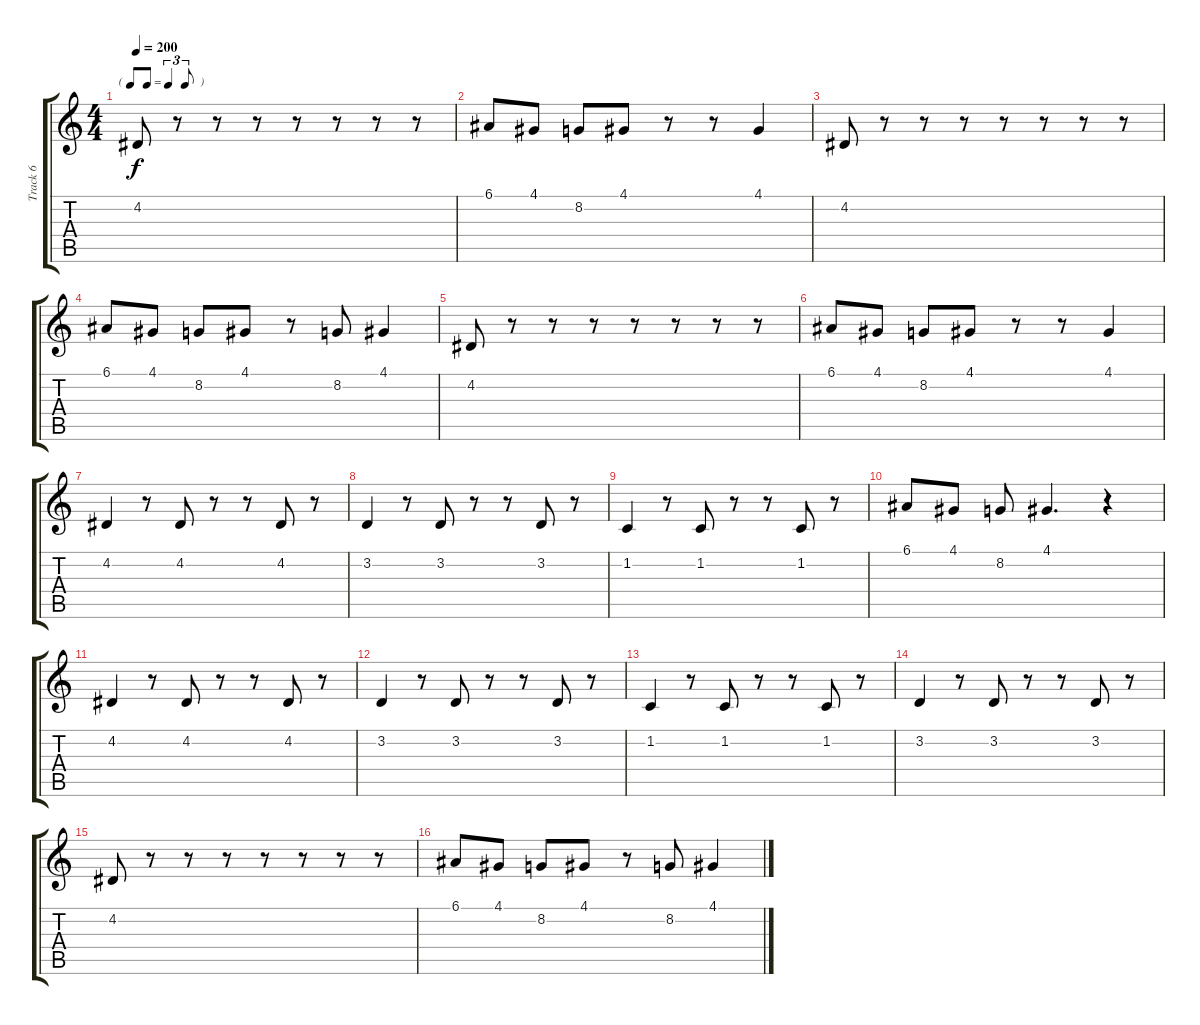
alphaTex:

\track ("Track 6" "Track 6") {instrument trumpet}
\staff {score tabs}
\tuning (E4 B3 G3 D3 A2 E2) {hide}
\ts (4 4)
\tf triplet8th
\tempo 200
\clef g2
\ks c
4.2.8{dy f} r.8 r.8 r.8 r.8 r.8 r.8 r.8 |
6.1.8 4.1.8 8.2.8 4.1.8 r.8 r.8 4.1.4 |
4.2.8 r.8 r.8 r.8 r.8 r.8 r.8 r.8 |
6.1.8 4.1.8 8.2.8 4.1.8 r.8 8.2.8 4.1.4 |
4.2.8 r.8 r.8 r.8 r.8 r.8 r.8 r.8 |
6.1.8 4.1.8 8.2.8 4.1.8 r.8 r.8 4.1.4 |
4.2.4 r.8 4.2.8 r.8 r.8 4.2.8 r.8 |
3.2.4 r.8 3.2.8 r.8 r.8 3.2.8 r.8 |
1.2.4 r.8 1.2.8 r.8 r.8 1.2.8 r.8 |
6.1.8 4.1.8 8.2.8 4.1.4{d} r.4 |
4.2.4 r.8 4.2.8 r.8 r.8 4.2.8 r.8 |
3.2.4 r.8 3.2.8 r.8 r.8 3.2.8 r.8 |
1.2.4 r.8 1.2.8 r.8 r.8 1.2.8 r.8 |
3.2.4 r.8 3.2.8 r.8 r.8 3.2.8 r.8 |
4.2.8 r.8 r.8 r.8 r.8 r.8 r.8 r.8 |
6.1.8 4.1.8 8.2.8 4.1.8 r.8 8.2.8 4.1.4
